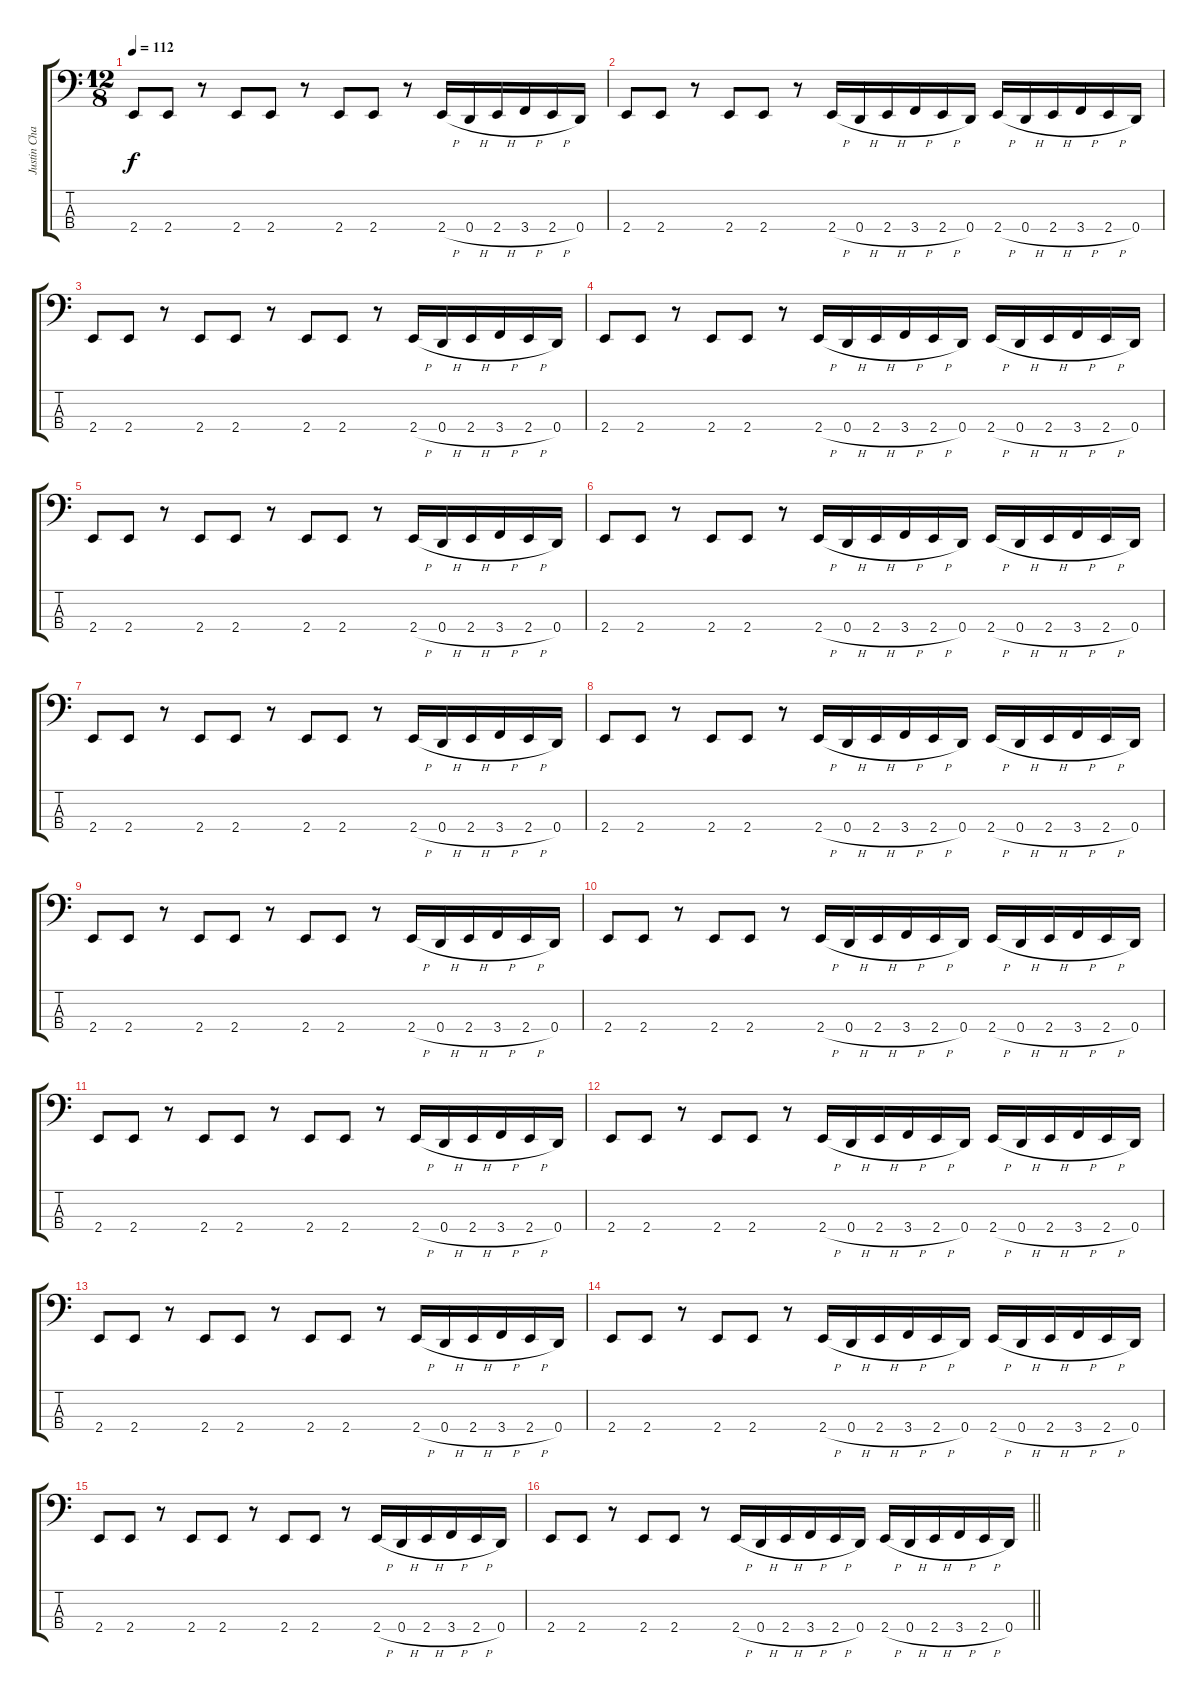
\track ("Justin Chancellor" "Justin Cha") {instrument electricbasspick}
\staff {score tabs}
\tuning (G2 D2 A1 D1) {hide}
\ts (12 8)
\tempo 112
\clef f4
\ks c
2.4.8{dy f} 2.4.8 r.8 2.4.8 2.4.8 r.8 2.4.8 2.4.8 r.8 2.4{h}.16 0.4{h}.16 2.4{h}.16 3.4{h}.16 2.4{h}.16 0.4.16 |
2.4.8 2.4.8 r.8 2.4.8 2.4.8 r.8 2.4{h}.16 0.4{h}.16 2.4{h}.16 3.4{h}.16 2.4{h}.16 0.4.16 2.4{h}.16 0.4{h}.16 2.4{h}.16 3.4{h}.16 2.4{h}.16 0.4.16 |
2.4.8 2.4.8 r.8 2.4.8 2.4.8 r.8 2.4.8 2.4.8 r.8 2.4{h}.16 0.4{h}.16 2.4{h}.16 3.4{h}.16 2.4{h}.16 0.4.16 |
2.4.8 2.4.8 r.8 2.4.8 2.4.8 r.8 2.4{h}.16 0.4{h}.16 2.4{h}.16 3.4{h}.16 2.4{h}.16 0.4.16 2.4{h}.16 0.4{h}.16 2.4{h}.16 3.4{h}.16 2.4{h}.16 0.4.16 |
2.4.8 2.4.8 r.8 2.4.8 2.4.8 r.8 2.4.8 2.4.8 r.8 2.4{h}.16 0.4{h}.16 2.4{h}.16 3.4{h}.16 2.4{h}.16 0.4.16 |
2.4.8 2.4.8 r.8 2.4.8 2.4.8 r.8 2.4{h}.16 0.4{h}.16 2.4{h}.16 3.4{h}.16 2.4{h}.16 0.4.16 2.4{h}.16 0.4{h}.16 2.4{h}.16 3.4{h}.16 2.4{h}.16 0.4.16 |
2.4.8 2.4.8 r.8 2.4.8 2.4.8 r.8 2.4.8 2.4.8 r.8 2.4{h}.16 0.4{h}.16 2.4{h}.16 3.4{h}.16 2.4{h}.16 0.4.16 |
2.4.8 2.4.8 r.8 2.4.8 2.4.8 r.8 2.4{h}.16 0.4{h}.16 2.4{h}.16 3.4{h}.16 2.4{h}.16 0.4.16 2.4{h}.16 0.4{h}.16 2.4{h}.16 3.4{h}.16 2.4{h}.16 0.4.16 |
2.4.8 2.4.8 r.8 2.4.8 2.4.8 r.8 2.4.8 2.4.8 r.8 2.4{h}.16 0.4{h}.16 2.4{h}.16 3.4{h}.16 2.4{h}.16 0.4.16 |
2.4.8 2.4.8 r.8 2.4.8 2.4.8 r.8 2.4{h}.16 0.4{h}.16 2.4{h}.16 3.4{h}.16 2.4{h}.16 0.4.16 2.4{h}.16 0.4{h}.16 2.4{h}.16 3.4{h}.16 2.4{h}.16 0.4.16 |
2.4.8 2.4.8 r.8 2.4.8 2.4.8 r.8 2.4.8 2.4.8 r.8 2.4{h}.16 0.4{h}.16 2.4{h}.16 3.4{h}.16 2.4{h}.16 0.4.16 |
2.4.8 2.4.8 r.8 2.4.8 2.4.8 r.8 2.4{h}.16 0.4{h}.16 2.4{h}.16 3.4{h}.16 2.4{h}.16 0.4.16 2.4{h}.16 0.4{h}.16 2.4{h}.16 3.4{h}.16 2.4{h}.16 0.4.16 |
2.4.8 2.4.8 r.8 2.4.8 2.4.8 r.8 2.4.8 2.4.8 r.8 2.4{h}.16 0.4{h}.16 2.4{h}.16 3.4{h}.16 2.4{h}.16 0.4.16 |
2.4.8 2.4.8 r.8 2.4.8 2.4.8 r.8 2.4{h}.16 0.4{h}.16 2.4{h}.16 3.4{h}.16 2.4{h}.16 0.4.16 2.4{h}.16 0.4{h}.16 2.4{h}.16 3.4{h}.16 2.4{h}.16 0.4.16 |
2.4.8 2.4.8 r.8 2.4.8 2.4.8 r.8 2.4.8 2.4.8 r.8 2.4{h}.16 0.4{h}.16 2.4{h}.16 3.4{h}.16 2.4{h}.16 0.4.16 |
\barLineRight lightlight
2.4.8 2.4.8 r.8 2.4.8 2.4.8 r.8 2.4{h}.16 0.4{h}.16 2.4{h}.16 3.4{h}.16 2.4{h}.16 0.4.16 2.4{h}.16 0.4{h}.16 2.4{h}.16 3.4{h}.16 2.4{h}.16 0.4.16
